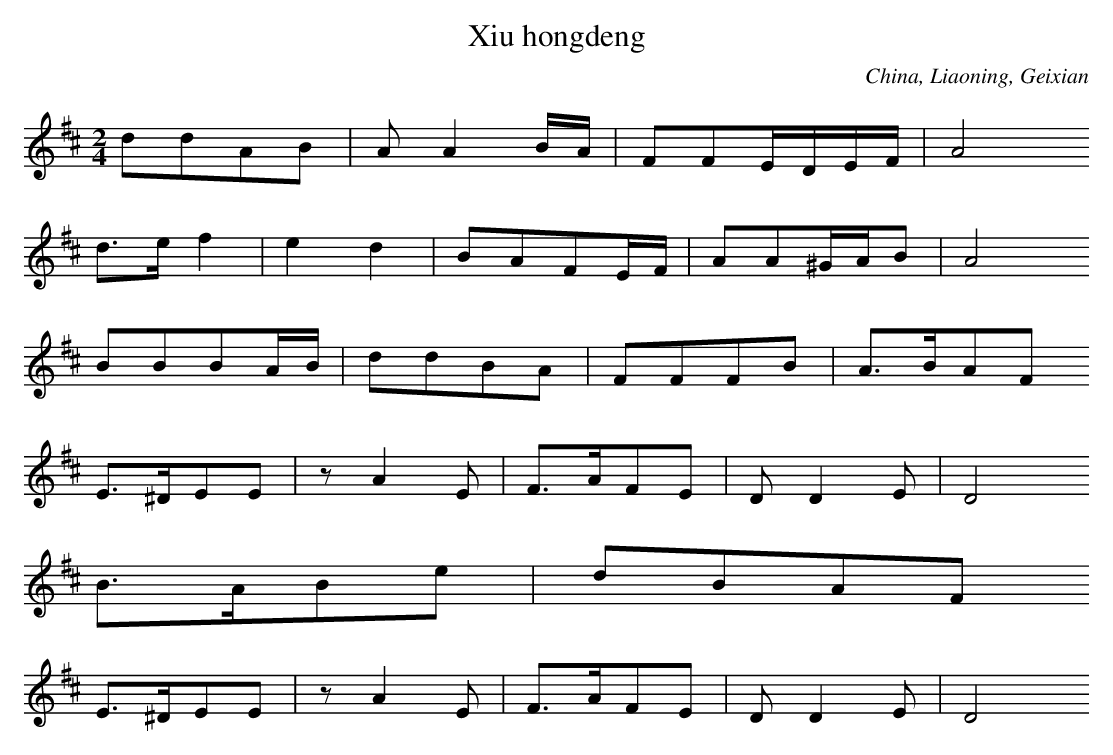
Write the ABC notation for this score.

X:1
T: Xiu hongdeng
O: China, Liaoning, Geixian
M: 2/4
L: 1/16
K: D
d2d2A2B2 | A2A4BA | F2F2EDEF | A8
d3ef4 | e4d4 | B2A2F2EF | A2A2^GAB2 | A8
B2B2B2AB | d2d2B2A2 | F2F2F2B2 | A3BA2F2
E3^DE2E2 | z2A4E2 | F3AF2E2 | D2D4E2 | D8
B3AB2e2 | d2B2A2F2
E3^DE2E2 | z2A4E2 | F3AF2E2 | D2D4E2 | D8
